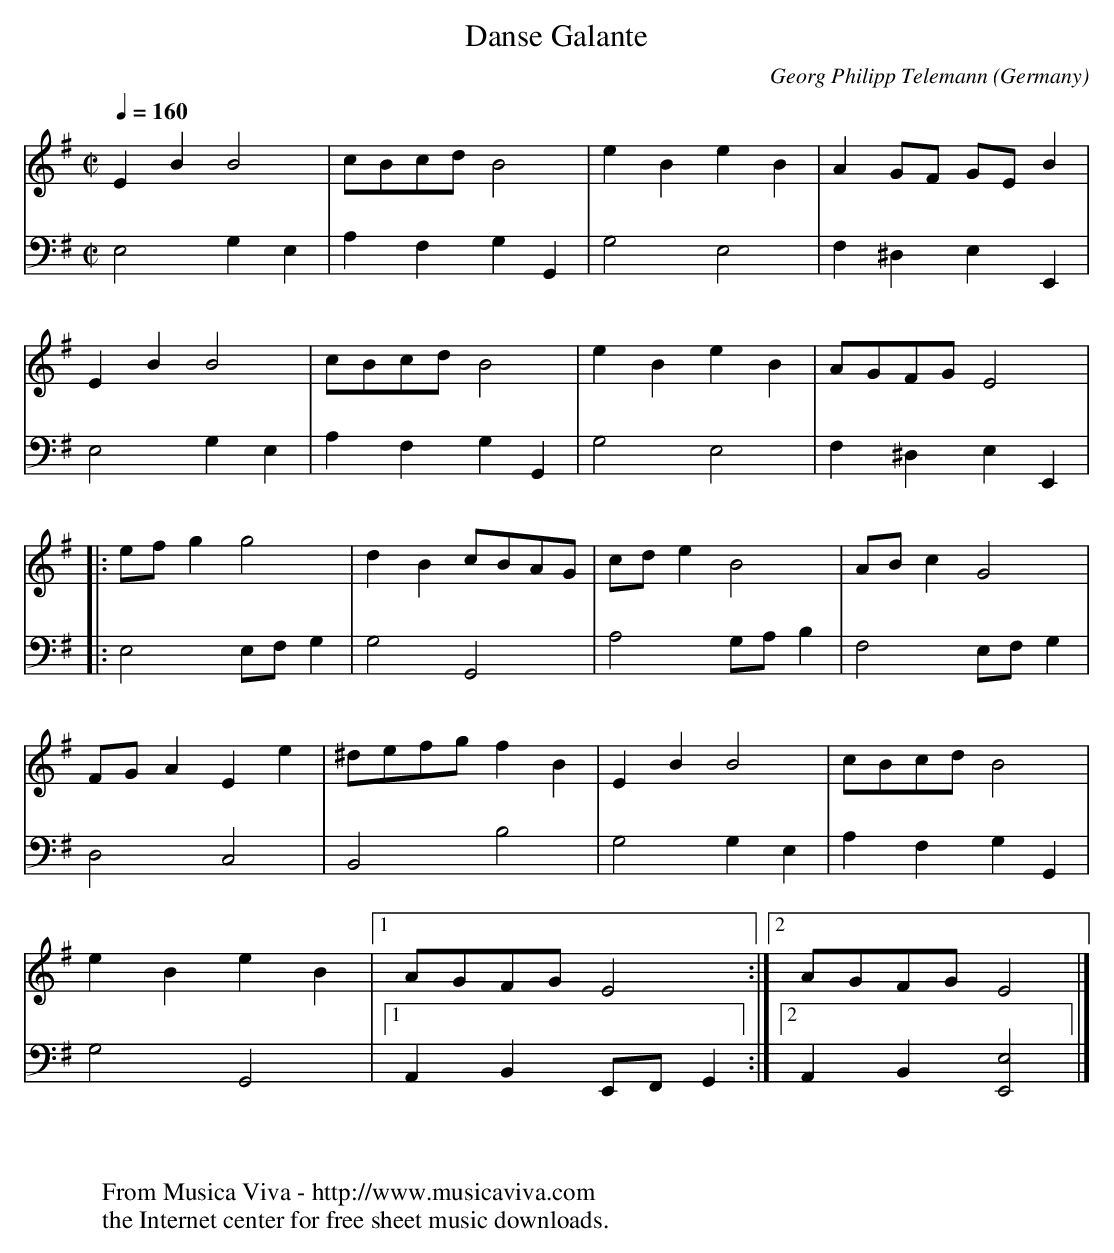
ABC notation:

X:1
T:Danse Galante
C:Georg Philipp Telemann
O:Germany
V:1 Program 1 6 %Harpsichord
V:2 Program 1 6 bass %Harpsichord
M:C|
L:1/8
Q:1/4=160
K:Em
V:1
E2B2B4|cBcdB4|e2B2e2B2|A2GF GEB2|
V:2
E,4G,2E,2|A,2F,2G,2G,,2|G,4E,4|F,2^D,2E,2E,,2|
V:1
E2B2B4|cBcdB4|e2B2e2B2|AGFGE4|
V:2
E,4G,2E,2|A,2F,2G,2G,,2|G,4E,4|F,2^D,2E,2E,,2|
V:1
|:efg2g4|d2B2cBAG|cde2B4|ABc2G4|
V:2
|:E,4E,F,G,2|G,4G,,4|A,4G,A,B,2|F,4E,F,G,2|
V:1
FGA2E2e2|^defgf2B2|E2B2B4|cBcdB4|
V:2
D,4C,4|B,,4B,4|G,4G,2E,2|A,2F,2G,2G,,2|
V:1
e2B2e2B2|[1AGFGE4:|[2AGFGE4|]
V:2
G,4G,,4|[1A,,2B,,2E,,F,,G,,2:|[2A,,2B,,2[E,,4E,4]|]
W:
W:
W:  From Musica Viva - http://www.musicaviva.com
W:  the Internet center for free sheet music downloads.
